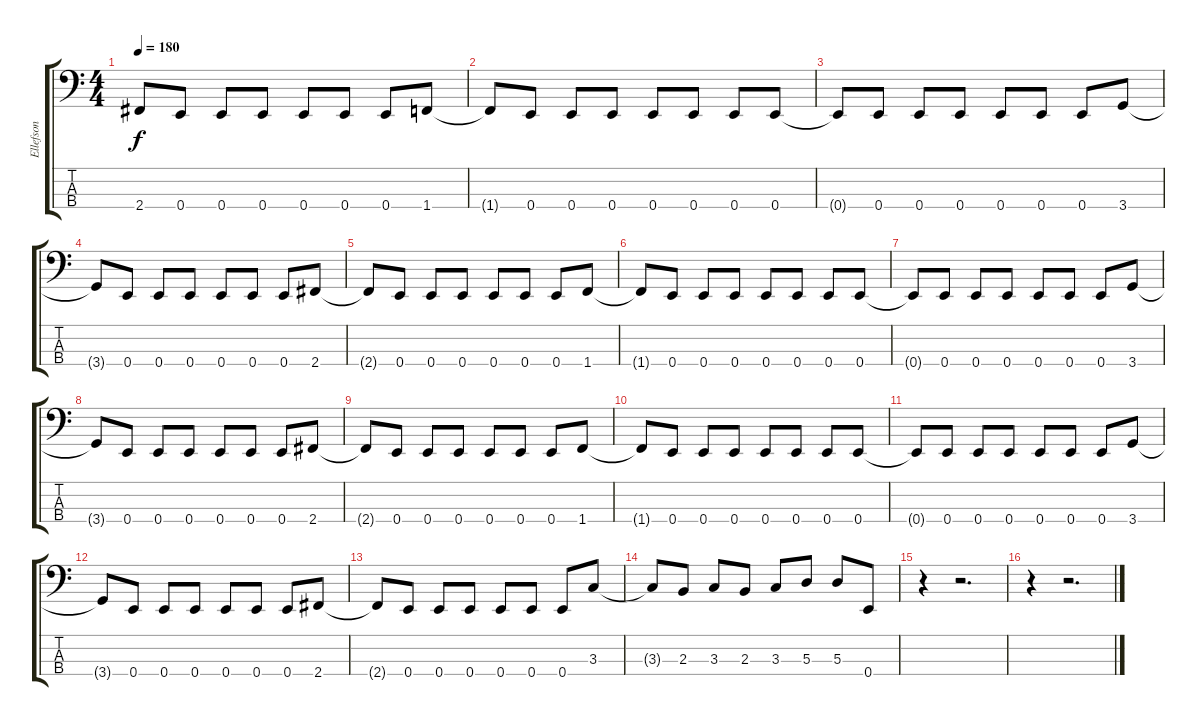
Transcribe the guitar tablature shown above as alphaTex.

\track ("Ellefson" "Ellefson") {instrument electricbassfinger}
\staff {score tabs}
\tuning (G2 D2 A1 E1) {hide}
\ts (4 4)
\tempo 180
\clef f4
\ks c
2.4{t}.8{dy f} 0.4.8 0.4.8 0.4.8 0.4.8 0.4.8 0.4.8 1.4.8 |
1.4{t}.8 0.4.8 0.4.8 0.4.8 0.4.8 0.4.8 0.4.8 0.4.8 |
0.4{t}.8 0.4.8 0.4.8 0.4.8 0.4.8 0.4.8 0.4.8 3.4.8 |
3.4{t}.8 0.4.8 0.4.8 0.4.8 0.4.8 0.4.8 0.4.8 2.4.8 |
2.4{t}.8 0.4.8 0.4.8 0.4.8 0.4.8 0.4.8 0.4.8 1.4.8 |
1.4{t}.8 0.4.8 0.4.8 0.4.8 0.4.8 0.4.8 0.4.8 0.4.8 |
0.4{t}.8 0.4.8 0.4.8 0.4.8 0.4.8 0.4.8 0.4.8 3.4.8 |
3.4{t}.8 0.4.8 0.4.8 0.4.8 0.4.8 0.4.8 0.4.8 2.4.8 |
2.4{t}.8 0.4.8 0.4.8 0.4.8 0.4.8 0.4.8 0.4.8 1.4.8 |
1.4{t}.8 0.4.8 0.4.8 0.4.8 0.4.8 0.4.8 0.4.8 0.4.8 |
0.4{t}.8 0.4.8 0.4.8 0.4.8 0.4.8 0.4.8 0.4.8 3.4.8 |
3.4{t}.8 0.4.8 0.4.8 0.4.8 0.4.8 0.4.8 0.4.8 2.4.8 |
2.4{t}.8 0.4.8 0.4.8 0.4.8 0.4.8 0.4.8 0.4.8 3.3.8 |
3.3{t}.8 2.3.8 3.3.8 2.3.8 3.3.8 5.3.8 5.3.8 0.4.8 |
r.4 r.2{d} |
r.4 r.2{d}
